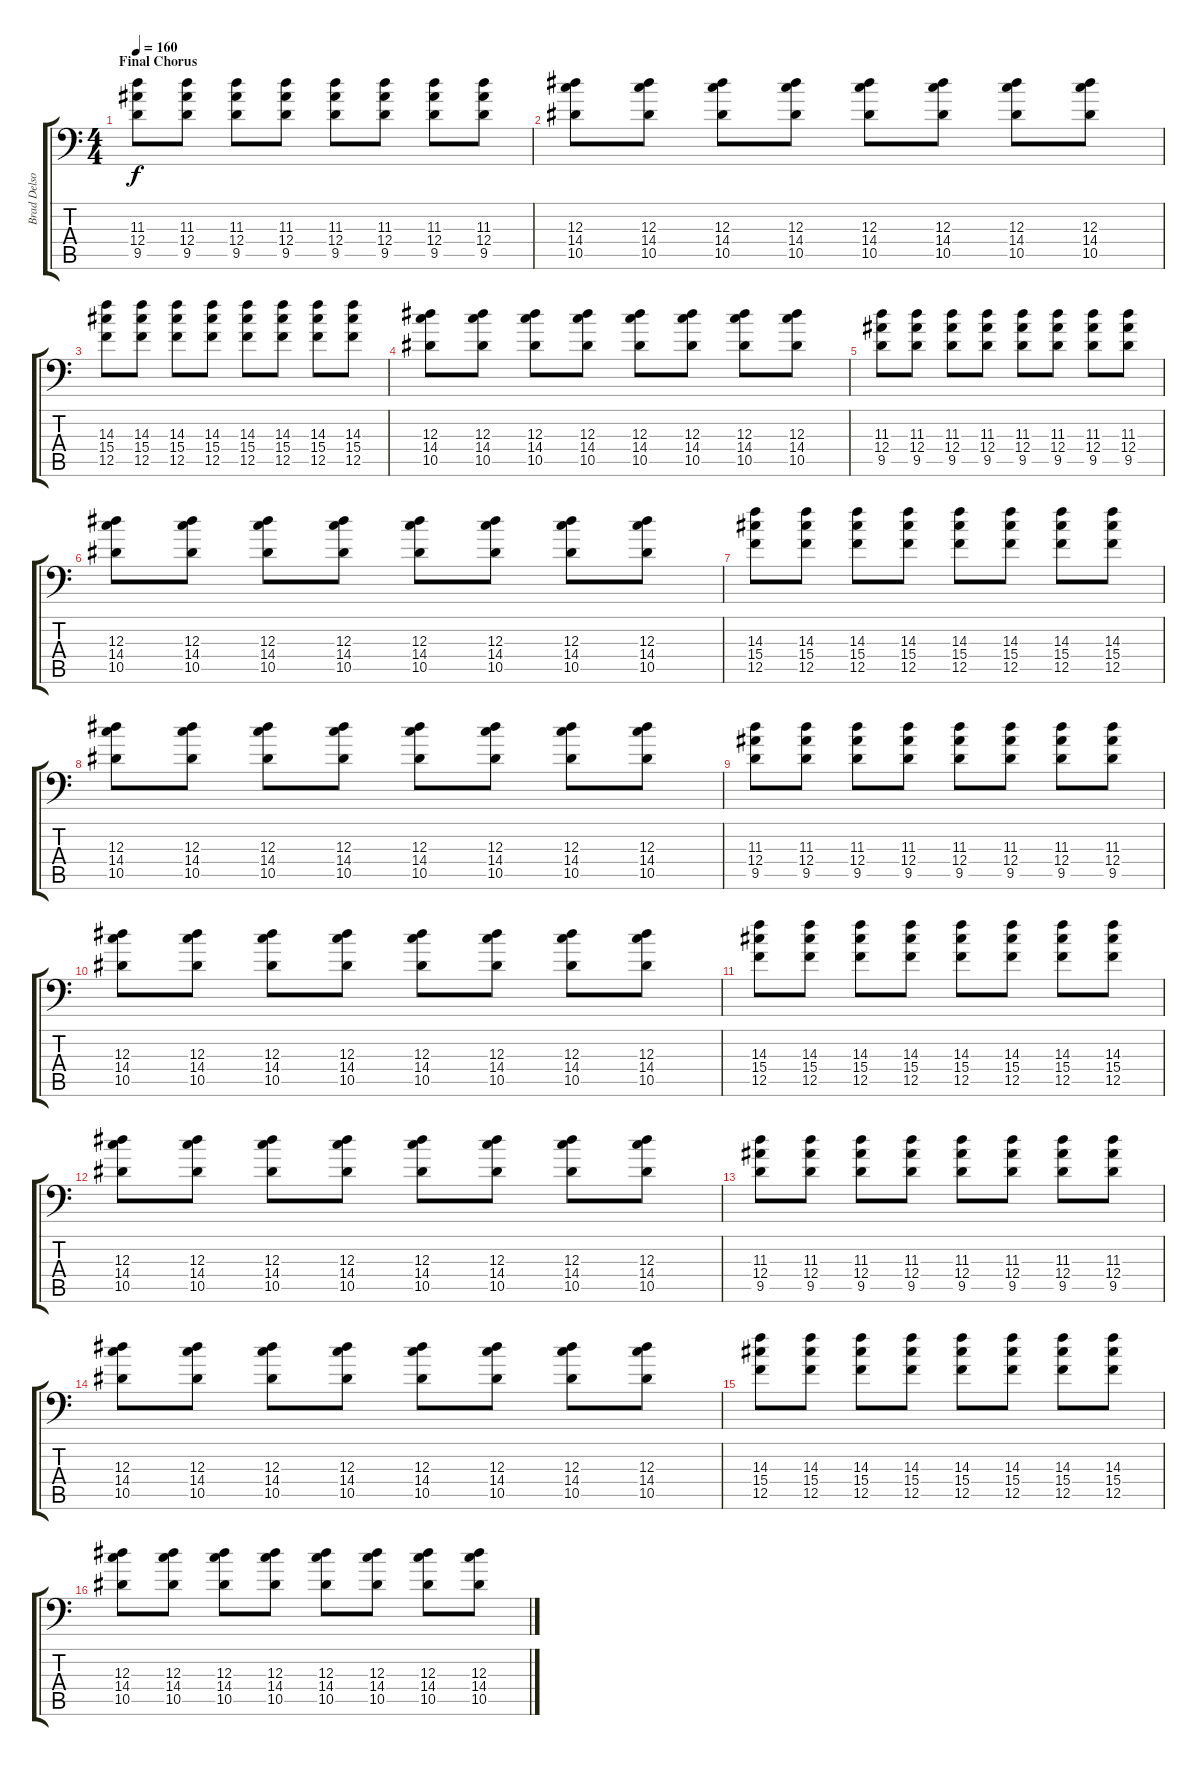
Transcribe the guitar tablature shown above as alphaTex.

\track ("Brad Delson (Main Guitar)" "Brad Delso") {instrument distortionguitar}
\staff {score tabs}
\tuning (C4 G3 Eb3 Bb2 F2 Bb1) {hide}
\ts (4 4)
\section ("" "Final Chorus")
\tempo 160
\clef f4
\ks c
(11.3 12.4 9.5).8{dy f} (11.3 12.4 9.5).8 (11.3 12.4 9.5).8 (11.3 12.4 9.5).8 (11.3 12.4 9.5).8 (11.3 12.4 9.5).8 (11.3 12.4 9.5).8 (11.3 12.4 9.5).8 |
(12.3 14.4 10.5).8 (12.3 14.4 10.5).8 (12.3 14.4 10.5).8 (12.3 14.4 10.5).8 (12.3 14.4 10.5).8 (12.3 14.4 10.5).8 (12.3 14.4 10.5).8 (12.3 14.4 10.5).8 |
(14.3 15.4 12.5).8 (14.3 15.4 12.5).8 (14.3 15.4 12.5).8 (14.3 15.4 12.5).8 (14.3 15.4 12.5).8 (14.3 15.4 12.5).8 (14.3 15.4 12.5).8 (14.3 15.4 12.5).8 |
(12.3 14.4 10.5).8 (12.3 14.4 10.5).8 (12.3 14.4 10.5).8 (12.3 14.4 10.5).8 (12.3 14.4 10.5).8 (12.3 14.4 10.5).8 (12.3 14.4 10.5).8 (12.3 14.4 10.5).8 |
(11.3 12.4 9.5).8 (11.3 12.4 9.5).8 (11.3 12.4 9.5).8 (11.3 12.4 9.5).8 (11.3 12.4 9.5).8 (11.3 12.4 9.5).8 (11.3 12.4 9.5).8 (11.3 12.4 9.5).8 |
(12.3 14.4 10.5).8 (12.3 14.4 10.5).8 (12.3 14.4 10.5).8 (12.3 14.4 10.5).8 (12.3 14.4 10.5).8 (12.3 14.4 10.5).8 (12.3 14.4 10.5).8 (12.3 14.4 10.5).8 |
(14.3 15.4 12.5).8 (14.3 15.4 12.5).8 (14.3 15.4 12.5).8 (14.3 15.4 12.5).8 (14.3 15.4 12.5).8 (14.3 15.4 12.5).8 (14.3 15.4 12.5).8 (14.3 15.4 12.5).8 |
(12.3 14.4 10.5).8 (12.3 14.4 10.5).8 (12.3 14.4 10.5).8 (12.3 14.4 10.5).8 (12.3 14.4 10.5).8 (12.3 14.4 10.5).8 (12.3 14.4 10.5).8 (12.3 14.4 10.5).8 |
(11.3 12.4 9.5).8 (11.3 12.4 9.5).8 (11.3 12.4 9.5).8 (11.3 12.4 9.5).8 (11.3 12.4 9.5).8 (11.3 12.4 9.5).8 (11.3 12.4 9.5).8 (11.3 12.4 9.5).8 |
(12.3 14.4 10.5).8 (12.3 14.4 10.5).8 (12.3 14.4 10.5).8 (12.3 14.4 10.5).8 (12.3 14.4 10.5).8 (12.3 14.4 10.5).8 (12.3 14.4 10.5).8 (12.3 14.4 10.5).8 |
(14.3 15.4 12.5).8 (14.3 15.4 12.5).8 (14.3 15.4 12.5).8 (14.3 15.4 12.5).8 (14.3 15.4 12.5).8 (14.3 15.4 12.5).8 (14.3 15.4 12.5).8 (14.3 15.4 12.5).8 |
(12.3 14.4 10.5).8 (12.3 14.4 10.5).8 (12.3 14.4 10.5).8 (12.3 14.4 10.5).8 (12.3 14.4 10.5).8 (12.3 14.4 10.5).8 (12.3 14.4 10.5).8 (12.3 14.4 10.5).8 |
(11.3 12.4 9.5).8 (11.3 12.4 9.5).8 (11.3 12.4 9.5).8 (11.3 12.4 9.5).8 (11.3 12.4 9.5).8 (11.3 12.4 9.5).8 (11.3 12.4 9.5).8 (11.3 12.4 9.5).8 |
(12.3 14.4 10.5).8 (12.3 14.4 10.5).8 (12.3 14.4 10.5).8 (12.3 14.4 10.5).8 (12.3 14.4 10.5).8 (12.3 14.4 10.5).8 (12.3 14.4 10.5).8 (12.3 14.4 10.5).8 |
(14.3 15.4 12.5).8 (14.3 15.4 12.5).8 (14.3 15.4 12.5).8 (14.3 15.4 12.5).8 (14.3 15.4 12.5).8 (14.3 15.4 12.5).8 (14.3 15.4 12.5).8 (14.3 15.4 12.5).8 |
(12.3 14.4 10.5).8 (12.3 14.4 10.5).8 (12.3 14.4 10.5).8 (12.3 14.4 10.5).8 (12.3 14.4 10.5).8 (12.3 14.4 10.5).8 (12.3 14.4 10.5).8 (12.3 14.4 10.5).8
